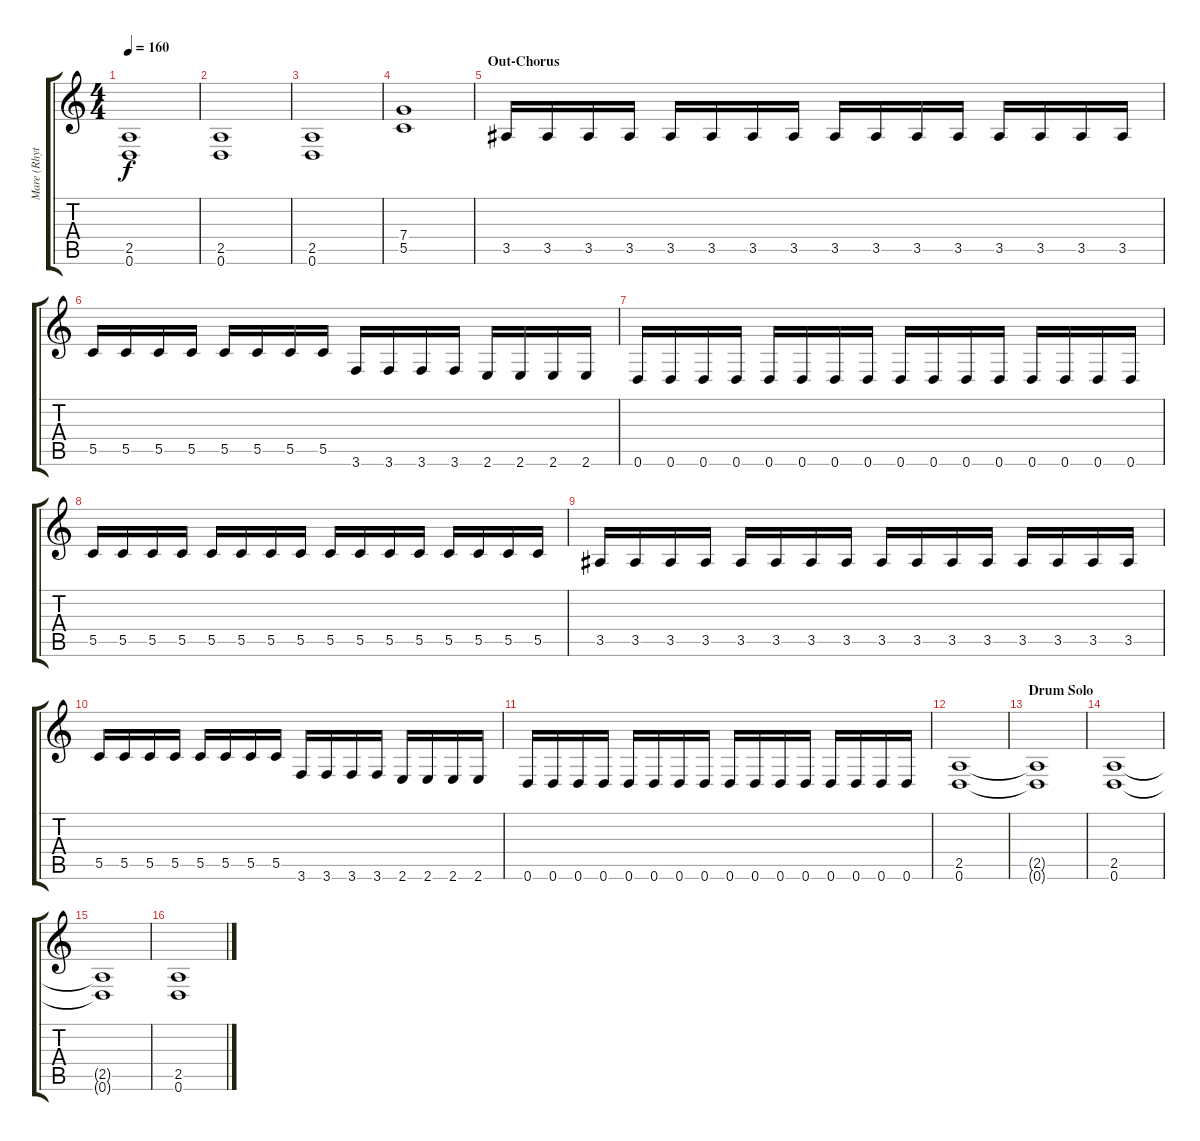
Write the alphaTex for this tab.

\track ("Mare (Rhythm)" "Mare (Rhyt") {instrument distortionguitar}
\staff {score tabs}
\tuning (D4 A3 F3 C3 G2 D2) {hide}
\ts (4 4)
\tempo 160
\clef g2
\ks c
(2.5 0.6).1{dy f} |
(2.5 0.6).1 |
(2.5 0.6).1 |
(7.4 5.5).1 |
\section ("" "Out-Chorus")
3.5.16 3.5.16 3.5.16 3.5.16 3.5.16 3.5.16 3.5.16 3.5.16 3.5.16 3.5.16 3.5.16 3.5.16 3.5.16 3.5.16 3.5.16 3.5.16 |
5.5.16 5.5.16 5.5.16 5.5.16 5.5.16 5.5.16 5.5.16 5.5.16 3.6.16 3.6.16 3.6.16 3.6.16 2.6.16 2.6.16 2.6.16 2.6.16 |
0.6.16 0.6.16 0.6.16 0.6.16 0.6.16 0.6.16 0.6.16 0.6.16 0.6.16 0.6.16 0.6.16 0.6.16 0.6.16 0.6.16 0.6.16 0.6.16 |
5.5.16 5.5.16 5.5.16 5.5.16 5.5.16 5.5.16 5.5.16 5.5.16 5.5.16 5.5.16 5.5.16 5.5.16 5.5.16 5.5.16 5.5.16 5.5.16 |
3.5.16 3.5.16 3.5.16 3.5.16 3.5.16 3.5.16 3.5.16 3.5.16 3.5.16 3.5.16 3.5.16 3.5.16 3.5.16 3.5.16 3.5.16 3.5.16 |
5.5.16 5.5.16 5.5.16 5.5.16 5.5.16 5.5.16 5.5.16 5.5.16 3.6.16 3.6.16 3.6.16 3.6.16 2.6.16 2.6.16 2.6.16 2.6.16 |
0.6.16 0.6.16 0.6.16 0.6.16 0.6.16 0.6.16 0.6.16 0.6.16 0.6.16 0.6.16 0.6.16 0.6.16 0.6.16 0.6.16 0.6.16 0.6.16 |
(2.5 0.6).1 |
\section ("" "Drum Solo")
(2.5{t} 0.6{t}).1 |
(2.5 0.6).1 |
(2.5{t} 0.6{t}).1 |
(2.5 0.6).1
